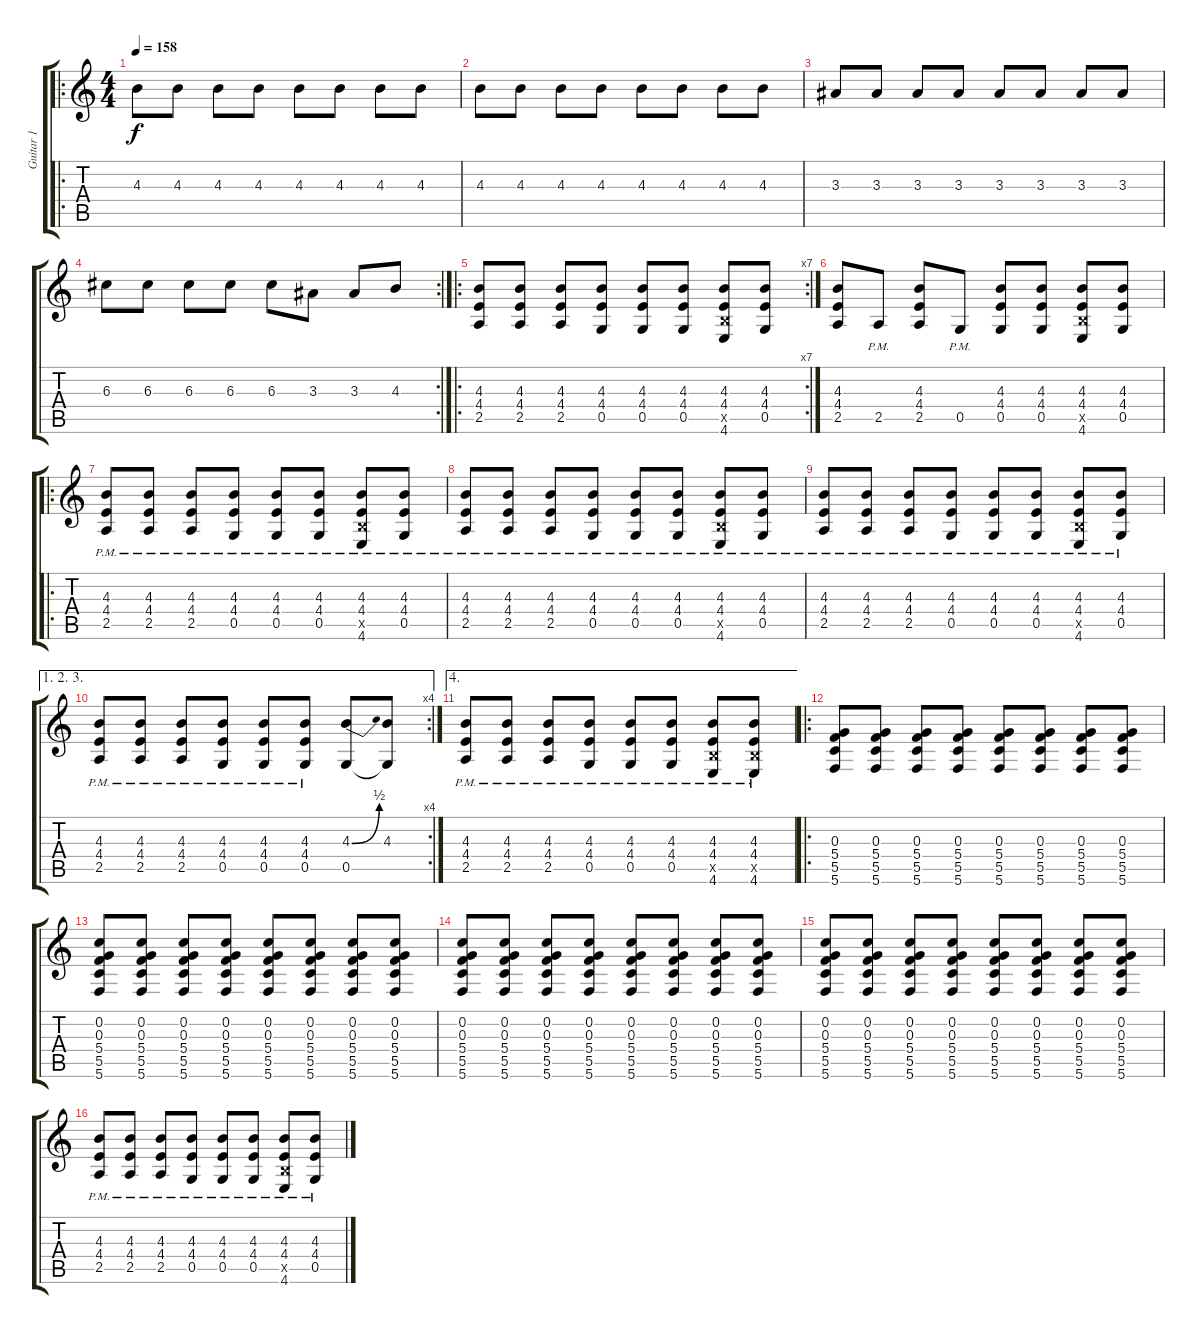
\track ("Guitar 1" "Guitar 1") {instrument overdrivenguitar}
\staff {score tabs}
\tuning (E4 C4 G3 C3 G2 C2) {hide}
\ro
\ts (4 4)
\tempo 158
\clef g2
\ks c
4.3.8{dy f instrument overdrivenguitar} 4.3.8 4.3.8 4.3.8 4.3.8 4.3.8 4.3.8 4.3.8 |
4.3.8 4.3.8 4.3.8 4.3.8 4.3.8 4.3.8 4.3.8 4.3.8 |
3.3.8 3.3.8 3.3.8 3.3.8 3.3.8 3.3.8 3.3.8 3.3.8 |
\rc 2
6.3.8 6.3.8 6.3.8 6.3.8 6.3.8 3.3.8 3.3.8 4.3.8 |
\ro
\rc 7
(4.3 4.4 2.5).8 (4.3 4.4 2.5).8 (4.3 4.4 2.5).8 (4.3 4.4 0.5).8 (4.3 4.4 0.5).8 (4.3 4.4 0.5).8 (4.3 4.4 4.5{x} 4.6).8 (4.3 4.4 0.5).8 |
(4.3 4.4 2.5).8 2.5{pm}.8 (4.3 4.4 2.5).8 0.5{pm}.8 (4.3 4.4 0.5).8 (4.3 4.4 0.5).8 (4.3 4.4 4.5{x} 4.6).8 (4.3 4.4 0.5).8 |
\ro
(4.3{pm} 4.4{pm} 2.5{pm}).8 (4.3{pm} 4.4{pm} 2.5{pm}).8 (4.3{pm} 4.4{pm} 2.5{pm}).8 (4.3{pm} 4.4{pm} 0.5{pm}).8 (4.3{pm} 4.4{pm} 0.5{pm}).8 (4.3{pm} 4.4{pm} 0.5{pm}).8 (4.3{pm} 4.4{pm} 4.5{pm x} 4.6{pm}).8 (4.3{pm} 4.4{pm} 0.5{pm}).8 |
(4.3{pm} 4.4{pm} 2.5{pm}).8 (4.3{pm} 4.4{pm} 2.5{pm}).8 (4.3{pm} 4.4{pm} 2.5{pm}).8 (4.3{pm} 4.4{pm} 0.5{pm}).8 (4.3{pm} 4.4{pm} 0.5{pm}).8 (4.3{pm} 4.4{pm} 0.5{pm}).8 (4.3{pm} 4.4{pm} 4.5{pm x} 4.6{pm}).8 (4.3{pm} 4.4{pm} 0.5{pm}).8 |
(4.3{pm} 4.4{pm} 2.5{pm}).8 (4.3{pm} 4.4{pm} 2.5{pm}).8 (4.3{pm} 4.4{pm} 2.5{pm}).8 (4.3{pm} 4.4{pm} 0.5{pm}).8 (4.3{pm} 4.4{pm} 0.5{pm}).8 (4.3{pm} 4.4{pm} 0.5{pm}).8 (4.3{pm} 4.4{pm} 4.5{pm x} 4.6{pm}).8 (4.3{pm} 4.4{pm} 0.5{pm}).8 |
\ae (1 2 3)
\rc 4
(4.3{pm} 4.4{pm} 2.5{pm}).8 (4.3{pm} 4.4{pm} 2.5{pm}).8 (4.3{pm} 4.4{pm} 2.5{pm}).8 (4.3{pm} 4.4{pm} 0.5{pm}).8 (4.3{pm} 4.4{pm} 0.5{pm}).8 (4.3{pm} 4.4{pm} 0.5{pm}).8 (4.3{be (bend 0 0 60 2)} 0.5).8 (4.3 0.5{t}).8 |
\ae 4
(4.3{pm} 4.4{pm} 2.5{pm}).8 (4.3{pm} 4.4{pm} 2.5{pm}).8 (4.3{pm} 4.4{pm} 2.5{pm}).8 (4.3{pm} 4.4{pm} 0.5{pm}).8 (4.3{pm} 4.4{pm} 0.5{pm}).8 (4.3{pm} 4.4{pm} 0.5{pm}).8 (4.3{pm} 4.4{pm} 4.5{pm x} 4.6{pm}).8 (4.3{pm} 4.4{pm} 4.5{pm x} 4.6{pm}).8 |
\ro
(0.3 5.4 5.5 5.6).8 (0.3 5.4 5.5 5.6).8 (0.3 5.4 5.5 5.6).8 (0.3 5.4 5.5 5.6).8 (0.3 5.4 5.5 5.6).8 (0.3 5.4 5.5 5.6).8 (0.3 5.4 5.5 5.6).8 (0.3 5.4 5.5 5.6).8 |
(0.2 0.3 5.4 5.5 5.6).8 (0.2 0.3 5.4 5.5 5.6).8 (0.2 0.3 5.4 5.5 5.6).8 (0.2 0.3 5.4 5.5 5.6).8 (0.2 0.3 5.4 5.5 5.6).8 (0.2 0.3 5.4 5.5 5.6).8 (0.2 0.3 5.4 5.5 5.6).8 (0.2 0.3 5.4 5.5 5.6).8 |
(0.2 0.3 5.4 5.5 5.6).8 (0.2 0.3 5.4 5.5 5.6).8 (0.2 0.3 5.4 5.5 5.6).8 (0.2 0.3 5.4 5.5 5.6).8 (0.2 0.3 5.4 5.5 5.6).8 (0.2 0.3 5.4 5.5 5.6).8 (0.2 0.3 5.4 5.5 5.6).8 (0.2 0.3 5.4 5.5 5.6).8 |
(0.2 0.3 5.4 5.5 5.6).8 (0.2 0.3 5.4 5.5 5.6).8 (0.2 0.3 5.4 5.5 5.6).8 (0.2 0.3 5.4 5.5 5.6).8 (0.2 0.3 5.4 5.5 5.6).8 (0.2 0.3 5.4 5.5 5.6).8 (0.2 0.3 5.4 5.5 5.6).8 (0.2 0.3 5.4 5.5 5.6).8 |
(4.3{pm} 4.4{pm} 2.5{pm}).8 (4.3{pm} 4.4{pm} 2.5{pm}).8 (4.3{pm} 4.4{pm} 2.5{pm}).8 (4.3{pm} 4.4{pm} 0.5{pm}).8 (4.3{pm} 4.4{pm} 0.5{pm}).8 (4.3{pm} 4.4{pm} 0.5{pm}).8 (4.3{pm} 4.4{pm} 4.5{pm x} 4.6{pm}).8 (4.3{pm} 4.4{pm} 0.5{pm}).8
